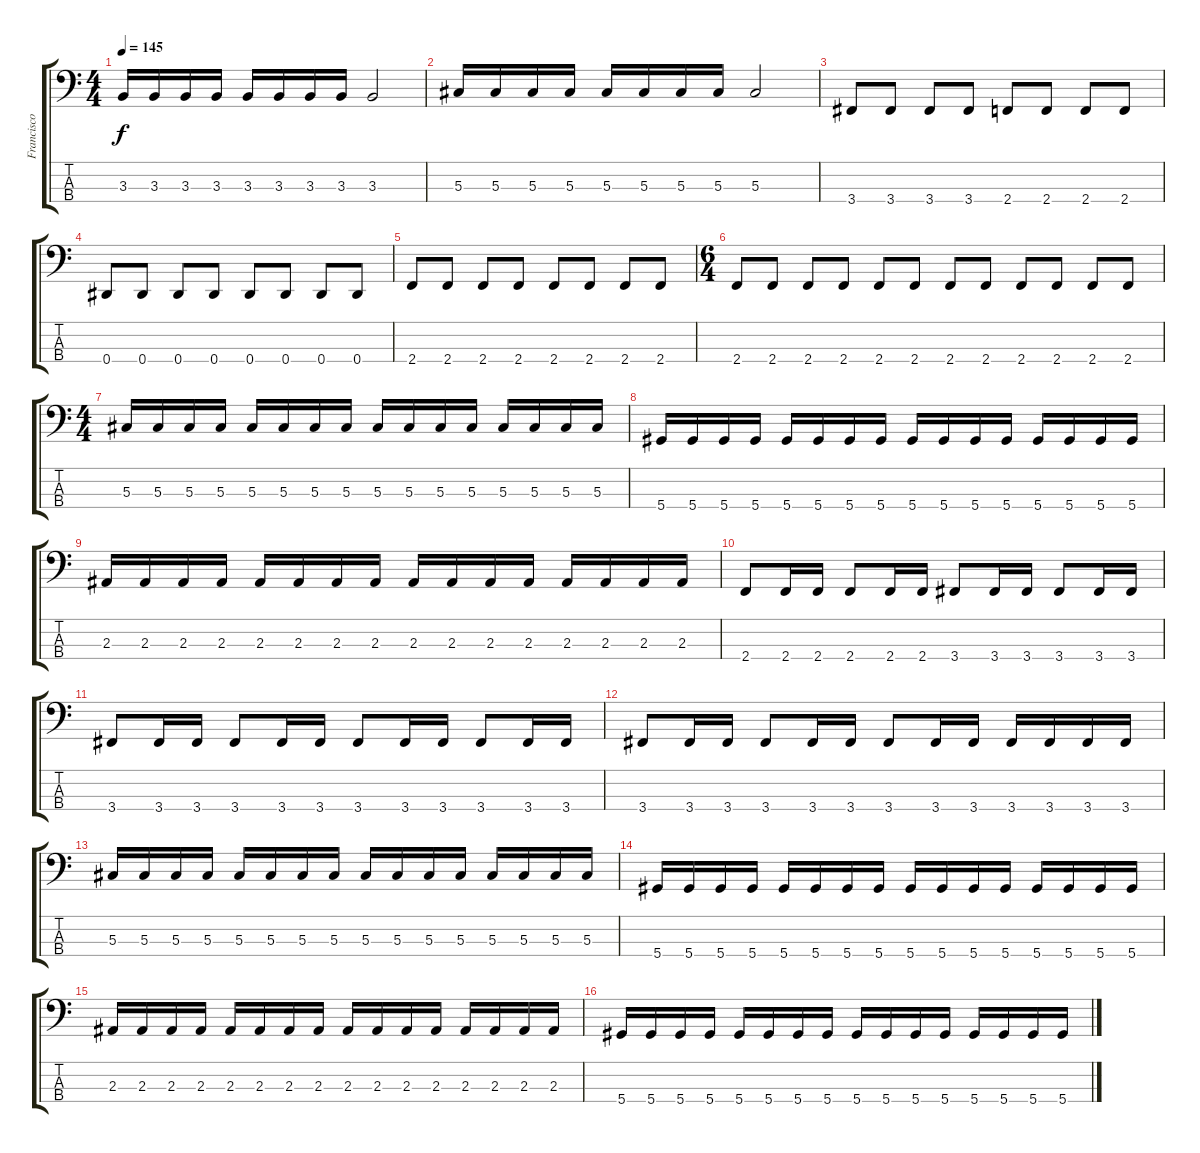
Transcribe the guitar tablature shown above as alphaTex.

\track ("Francisco Fidalgo" "Francisco ") {instrument electricbasspick}
\staff {score tabs}
\tuning (Gb2 Db2 Ab1 Eb1) {hide}
\ts (4 4)
\tempo 145
\clef f4
\ks c
3.3.16{dy f} 3.3.16 3.3.16 3.3.16 3.3.16 3.3.16 3.3.16 3.3.16 3.3.2 |
5.3.16 5.3.16 5.3.16 5.3.16 5.3.16 5.3.16 5.3.16 5.3.16 5.3.2 |
3.4.8 3.4.8 3.4.8 3.4.8 2.4.8 2.4.8 2.4.8 2.4.8 |
0.4.8 0.4.8 0.4.8 0.4.8 0.4.8 0.4.8 0.4.8 0.4.8 |
2.4.8 2.4.8 2.4.8 2.4.8 2.4.8 2.4.8 2.4.8 2.4.8 |
\ts (6 4)
2.4.8 2.4.8 2.4.8 2.4.8 2.4.8 2.4.8 2.4.8 2.4.8 2.4.8 2.4.8 2.4.8 2.4.8 |
\ts (4 4)
5.3.16 5.3.16 5.3.16 5.3.16 5.3.16 5.3.16 5.3.16 5.3.16 5.3.16 5.3.16 5.3.16 5.3.16 5.3.16 5.3.16 5.3.16 5.3.16 |
5.4.16 5.4.16 5.4.16 5.4.16 5.4.16 5.4.16 5.4.16 5.4.16 5.4.16 5.4.16 5.4.16 5.4.16 5.4.16 5.4.16 5.4.16 5.4.16 |
2.3.16 2.3.16 2.3.16 2.3.16 2.3.16 2.3.16 2.3.16 2.3.16 2.3.16 2.3.16 2.3.16 2.3.16 2.3.16 2.3.16 2.3.16 2.3.16 |
2.4.8 2.4.16 2.4.16 2.4.8 2.4.16 2.4.16 3.4.8 3.4.16 3.4.16 3.4.8 3.4.16 3.4.16 |
3.4.8 3.4.16 3.4.16 3.4.8 3.4.16 3.4.16 3.4.8 3.4.16 3.4.16 3.4.8 3.4.16 3.4.16 |
3.4.8 3.4.16 3.4.16 3.4.8 3.4.16 3.4.16 3.4.8 3.4.16 3.4.16 3.4.16 3.4.16 3.4.16 3.4.16 |
5.3.16 5.3.16 5.3.16 5.3.16 5.3.16 5.3.16 5.3.16 5.3.16 5.3.16 5.3.16 5.3.16 5.3.16 5.3.16 5.3.16 5.3.16 5.3.16 |
5.4.16 5.4.16 5.4.16 5.4.16 5.4.16 5.4.16 5.4.16 5.4.16 5.4.16 5.4.16 5.4.16 5.4.16 5.4.16 5.4.16 5.4.16 5.4.16 |
2.3.16 2.3.16 2.3.16 2.3.16 2.3.16 2.3.16 2.3.16 2.3.16 2.3.16 2.3.16 2.3.16 2.3.16 2.3.16 2.3.16 2.3.16 2.3.16 |
5.4.16 5.4.16 5.4.16 5.4.16 5.4.16 5.4.16 5.4.16 5.4.16 5.4.16 5.4.16 5.4.16 5.4.16 5.4.16 5.4.16 5.4.16 5.4.16
